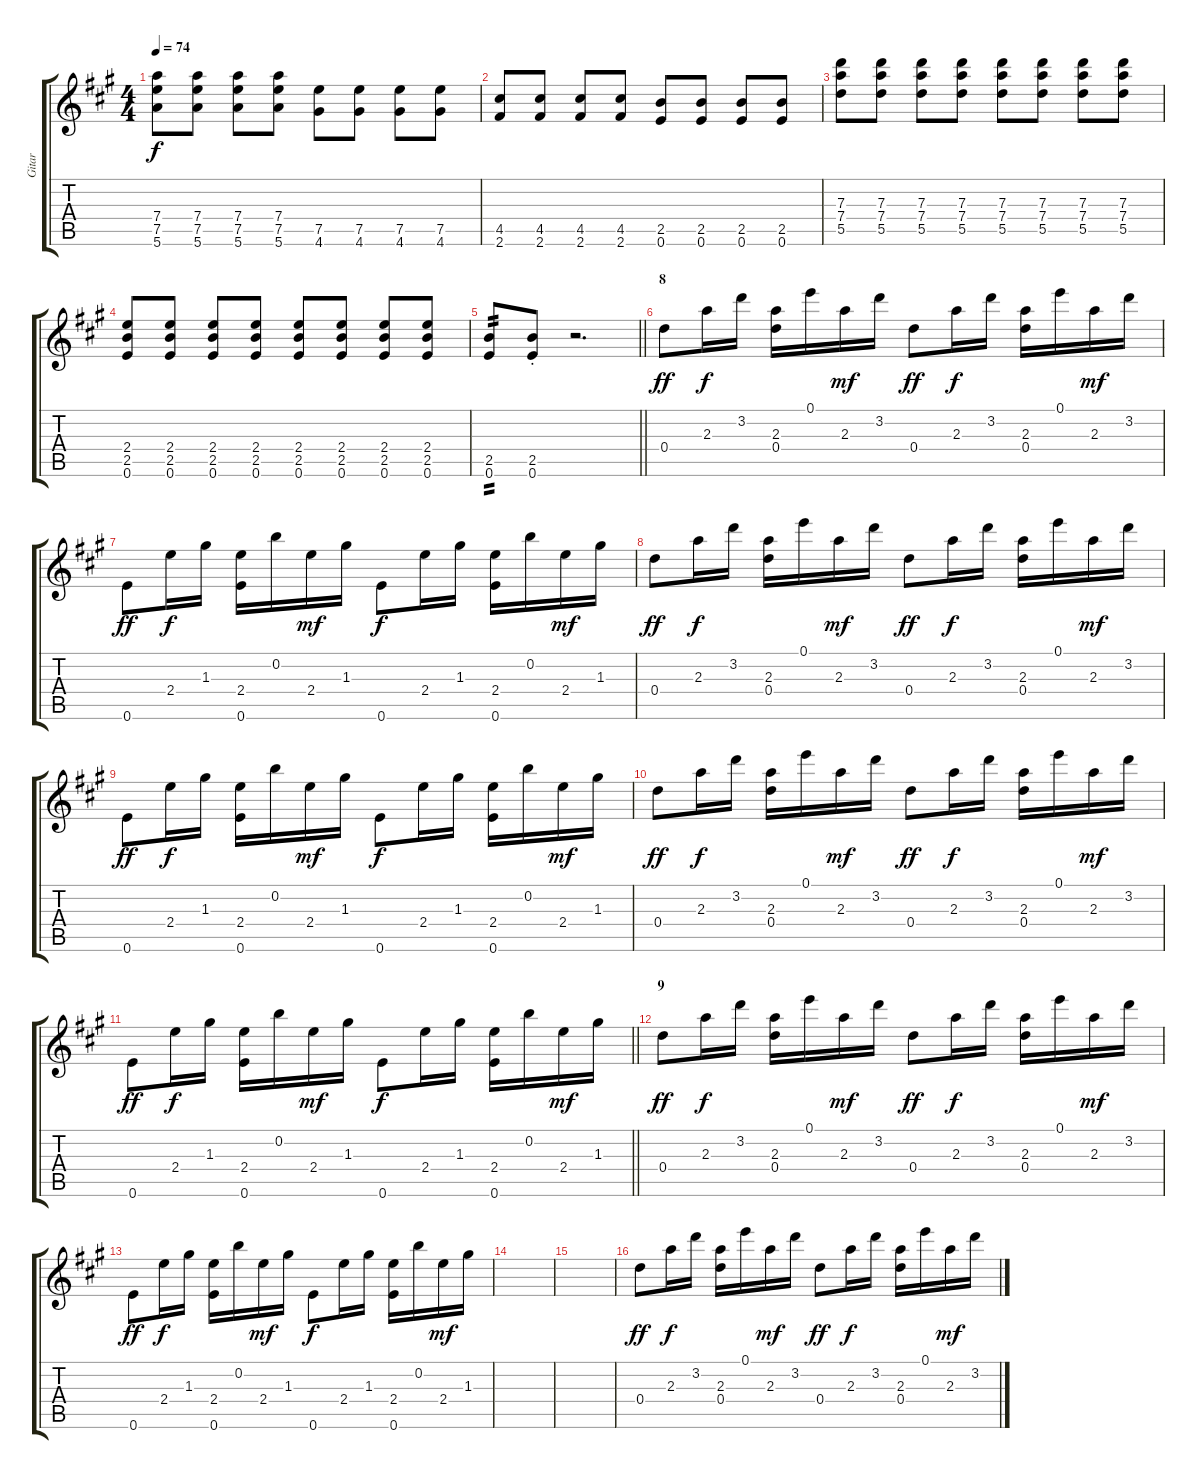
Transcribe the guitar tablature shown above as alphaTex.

\track ("Gitar" "Gitar") {instrument electricguitarjazz}
\staff {score tabs}
\tuning (E4 B3 G3 D3 A2 E2) {hide}
\ts (4 4)
\tempo 74
\clef g2
\ks a
(7.4 7.5 5.6).8{ot 8vb dy f} (7.4 7.5 5.6).8{ot 8vb} (7.4 7.5 5.6).8{ot 8vb} (7.4 7.5 5.6).8{ot 8vb} (7.5 4.6).8{ot 8vb} (7.5 4.6).8{ot 8vb} (7.5 4.6).8{ot 8vb} (7.5 4.6).8{ot 8vb} |
(4.5 2.6).8{ot 8vb} (4.5 2.6).8{ot 8vb} (4.5 2.6).8{ot 8vb} (4.5 2.6).8{ot 8vb} (2.5 0.6).8{ot 8vb} (2.5 0.6).8{ot 8vb} (2.5 0.6).8{ot 8vb} (2.5 0.6).8{ot 8vb} |
(7.3 7.4 5.5).8{ot 8vb} (7.3 7.4 5.5).8{ot 8vb} (7.3 7.4 5.5).8{ot 8vb} (7.3 7.4 5.5).8{ot 8vb} (7.3 7.4 5.5).8{ot 8vb} (7.3 7.4 5.5).8{ot 8vb} (7.3 7.4 5.5).8{ot 8vb} (7.3 7.4 5.5).8{ot 8vb} |
(2.4 2.5 0.6).8{ot 8vb} (2.4 2.5 0.6).8{ot 8vb} (2.4 2.5 0.6).8{ot 8vb} (2.4 2.5 0.6).8{ot 8vb} (2.4 2.5 0.6).8{ot 8vb} (2.4 2.5 0.6).8{ot 8vb} (2.4 2.5 0.6).8{ot 8vb} (2.4 2.5 0.6).8{ot 8vb} |
\barLineRight lightlight
(2.5 0.6).8{ot 8vb tp 2} (2.5{st} 0.6{st}).8{ot 8vb} r.2{d ot 8vb} |
\section ("" "8")
0.4.8{ot 8vb dy ff instrument electricguitarjazz} 2.3.16{ot 8vb dy f} 3.2.16{ot 8vb} (2.3 0.4).16{ot 8vb} 0.1.16{ot 8vb} 2.3.16{ot 8vb dy mf} 3.2.16{ot 8vb} 0.4.8{ot 8vb dy ff} 2.3.16{ot 8vb dy f} 3.2.16{ot 8vb} (2.3 0.4).16{ot 8vb} 0.1.16{ot 8vb} 2.3.16{ot 8vb dy mf} 3.2.16{ot 8vb} |
0.6.8{ot 8vb dy ff} 2.4.16{ot 8vb dy f} 1.3.16{ot 8vb} (2.4 0.6).16{ot 8vb} 0.2.16{ot 8vb} 2.4.16{ot 8vb dy mf} 1.3.16{ot 8vb} 0.6.8{ot 8vb dy f} 2.4.16{ot 8vb} 1.3.16{ot 8vb} (2.4 0.6).16{ot 8vb} 0.2.16{ot 8vb} 2.4.16{ot 8vb dy mf} 1.3.16{ot 8vb} |
0.4.8{ot 8vb dy ff instrument electricguitarjazz} 2.3.16{ot 8vb dy f} 3.2.16{ot 8vb} (2.3 0.4).16{ot 8vb} 0.1.16{ot 8vb} 2.3.16{ot 8vb dy mf} 3.2.16{ot 8vb} 0.4.8{ot 8vb dy ff} 2.3.16{ot 8vb dy f} 3.2.16{ot 8vb} (2.3 0.4).16{ot 8vb} 0.1.16{ot 8vb} 2.3.16{ot 8vb dy mf} 3.2.16{ot 8vb} |
0.6.8{ot 8vb dy ff} 2.4.16{ot 8vb dy f} 1.3.16{ot 8vb} (2.4 0.6).16{ot 8vb} 0.2.16{ot 8vb} 2.4.16{ot 8vb dy mf} 1.3.16{ot 8vb} 0.6.8{ot 8vb dy f} 2.4.16{ot 8vb} 1.3.16{ot 8vb} (2.4 0.6).16{ot 8vb} 0.2.16{ot 8vb} 2.4.16{ot 8vb dy mf} 1.3.16{ot 8vb} |
0.4.8{ot 8vb dy ff instrument electricguitarjazz} 2.3.16{ot 8vb dy f} 3.2.16{ot 8vb} (2.3 0.4).16{ot 8vb} 0.1.16{ot 8vb} 2.3.16{ot 8vb dy mf} 3.2.16{ot 8vb} 0.4.8{ot 8vb dy ff} 2.3.16{ot 8vb dy f} 3.2.16{ot 8vb} (2.3 0.4).16{ot 8vb} 0.1.16{ot 8vb} 2.3.16{ot 8vb dy mf} 3.2.16{ot 8vb} |
\barLineRight lightlight
0.6.8{ot 8vb dy ff} 2.4.16{ot 8vb dy f} 1.3.16{ot 8vb} (2.4 0.6).16{ot 8vb} 0.2.16{ot 8vb} 2.4.16{ot 8vb dy mf} 1.3.16{ot 8vb} 0.6.8{ot 8vb dy f} 2.4.16{ot 8vb} 1.3.16{ot 8vb} (2.4 0.6).16{ot 8vb} 0.2.16{ot 8vb} 2.4.16{ot 8vb dy mf} 1.3.16{ot 8vb} |
\section ("" "9")
0.4.8{ot 8vb dy ff} 2.3.16{ot 8vb dy f} 3.2.16{ot 8vb} (2.3 0.4).16{ot 8vb} 0.1.16{ot 8vb} 2.3.16{ot 8vb dy mf} 3.2.16{ot 8vb} 0.4.8{ot 8vb dy ff} 2.3.16{ot 8vb dy f} 3.2.16{ot 8vb} (2.3 0.4).16{ot 8vb} 0.1.16{ot 8vb} 2.3.16{ot 8vb dy mf} 3.2.16{ot 8vb} |
0.6.8{ot 8vb dy ff} 2.4.16{ot 8vb dy f} 1.3.16{ot 8vb} (2.4 0.6).16{ot 8vb} 0.2.16{ot 8vb} 2.4.16{ot 8vb dy mf} 1.3.16{ot 8vb} 0.6.8{ot 8vb dy f} 2.4.16{ot 8vb} 1.3.16{ot 8vb} (2.4 0.6).16{ot 8vb} 0.2.16{ot 8vb} 2.4.16{ot 8vb dy mf} 1.3.16{ot 8vb} |
|
|
0.4.8{ot 8vb dy ff} 2.3.16{ot 8vb dy f} 3.2.16{ot 8vb} (2.3 0.4).16{ot 8vb} 0.1.16{ot 8vb} 2.3.16{ot 8vb dy mf} 3.2.16{ot 8vb} 0.4.8{ot 8vb dy ff} 2.3.16{ot 8vb dy f} 3.2.16{ot 8vb} (2.3 0.4).16{ot 8vb} 0.1.16{ot 8vb} 2.3.16{ot 8vb dy mf} 3.2.16{ot 8vb}
